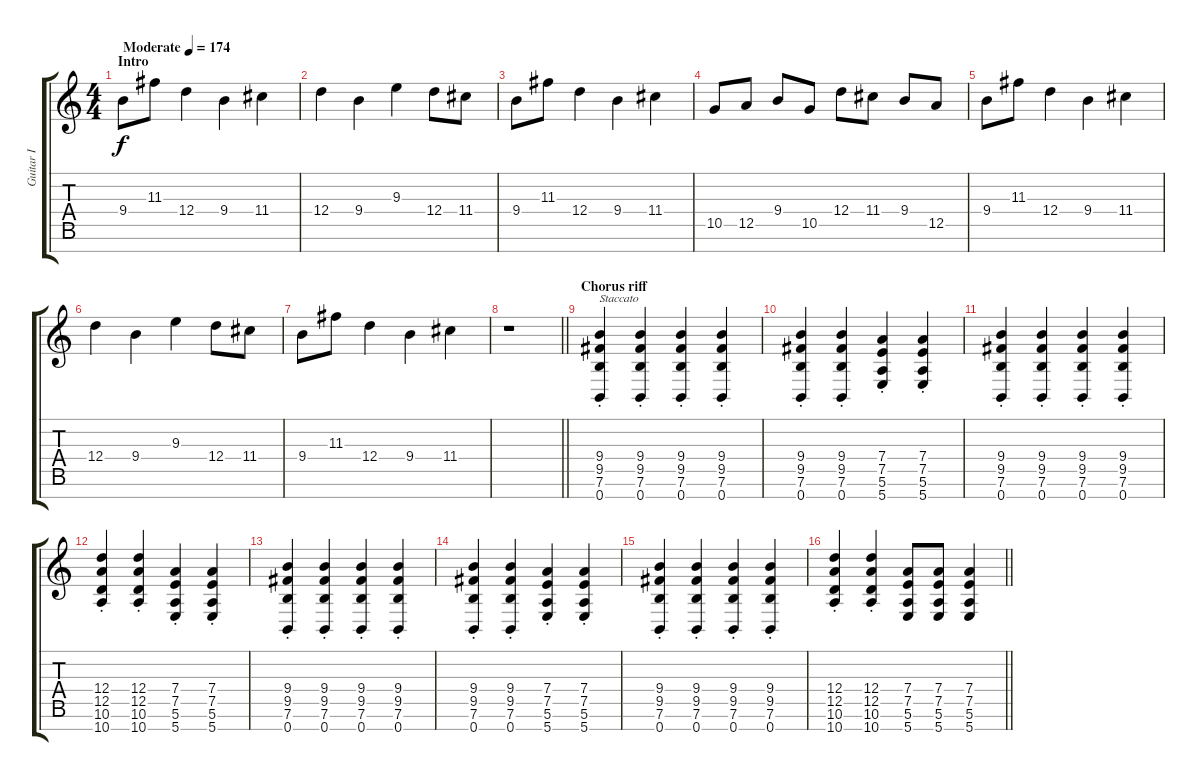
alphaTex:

\track ("Guitar I" "Guitar I") {instrument distortionguitar}
\staff {score tabs}
\tuning (E4 B3 G3 D3 A2 E2 B1) {hide}
\ts (4 4)
\section ("" "Intro")
\tempo (174 "Moderate")
\clef g2
\ks c
9.4.8{dy f balance 8 instrument distortionguitar} 11.3.8 12.4.4 9.4.4 11.4.4 |
12.4.4 9.4.4 9.3.4 12.4.8 11.4.8 |
9.4.8 11.3.8 12.4.4 9.4.4 11.4.4 |
10.5.8 12.5.8 9.4.8 10.5.8 12.4.8 11.4.8 9.4.8 12.5.8 |
9.4.8 11.3.8 12.4.4 9.4.4 11.4.4 |
12.4.4 9.4.4 9.3.4 12.4.8 11.4.8 |
9.4.8 11.3.8 12.4.4 9.4.4 11.4.4 |
\barLineRight lightlight
r.1 |
\section ("" "Chorus riff")
(9.4{st} 9.5{st} 7.6{st} 0.7{st}).4{txt "Staccato" balance 0} (9.4{st} 9.5{st} 7.6{st} 0.7{st}).4 (9.4{st} 9.5{st} 7.6{st} 0.7{st}).4 (9.4{st} 9.5{st} 7.6{st} 0.7{st}).4 |
(9.4{st} 9.5{st} 7.6{st} 0.7{st}).4 (9.4{st} 9.5{st} 7.6{st} 0.7{st}).4 (7.4{st} 7.5{st} 5.6{st} 5.7{st}).4 (7.4{st} 7.5{st} 5.6{st} 5.7{st}).4 |
(9.4{st} 9.5{st} 7.6{st} 0.7{st}).4 (9.4{st} 9.5{st} 7.6{st} 0.7{st}).4 (9.4{st} 9.5{st} 7.6{st} 0.7{st}).4 (9.4{st} 9.5{st} 7.6{st} 0.7{st}).4 |
(12.4{st} 12.5{st} 10.6{st} 10.7{st}).4 (12.4{st} 12.5{st} 10.6{st} 10.7{st}).4 (7.4{st} 7.5{st} 5.6{st} 5.7{st}).4 (7.4{st} 7.5{st} 5.6{st} 5.7{st}).4 |
(9.4{st} 9.5{st} 7.6{st} 0.7{st}).4 (9.4{st} 9.5{st} 7.6{st} 0.7{st}).4 (9.4{st} 9.5{st} 7.6{st} 0.7{st}).4 (9.4{st} 9.5{st} 7.6{st} 0.7{st}).4 |
(9.4{st} 9.5{st} 7.6{st} 0.7{st}).4 (9.4{st} 9.5{st} 7.6{st} 0.7{st}).4 (7.4{st} 7.5{st} 5.6{st} 5.7{st}).4 (7.4{st} 7.5{st} 5.6{st} 5.7{st}).4 |
(9.4{st} 9.5{st} 7.6{st} 0.7{st}).4 (9.4{st} 9.5{st} 7.6{st} 0.7{st}).4 (9.4{st} 9.5{st} 7.6{st} 0.7{st}).4 (9.4{st} 9.5{st} 7.6{st} 0.7{st}).4 |
\barLineRight lightlight
(12.4{st} 12.5{st} 10.6{st} 10.7{st}).4 (12.4{st} 12.5{st} 10.6{st} 10.7{st}).4 (7.4 7.5 5.6 5.7).8 (7.4 7.5 5.6 5.7).8 (7.4 7.5 5.6 5.7).4
